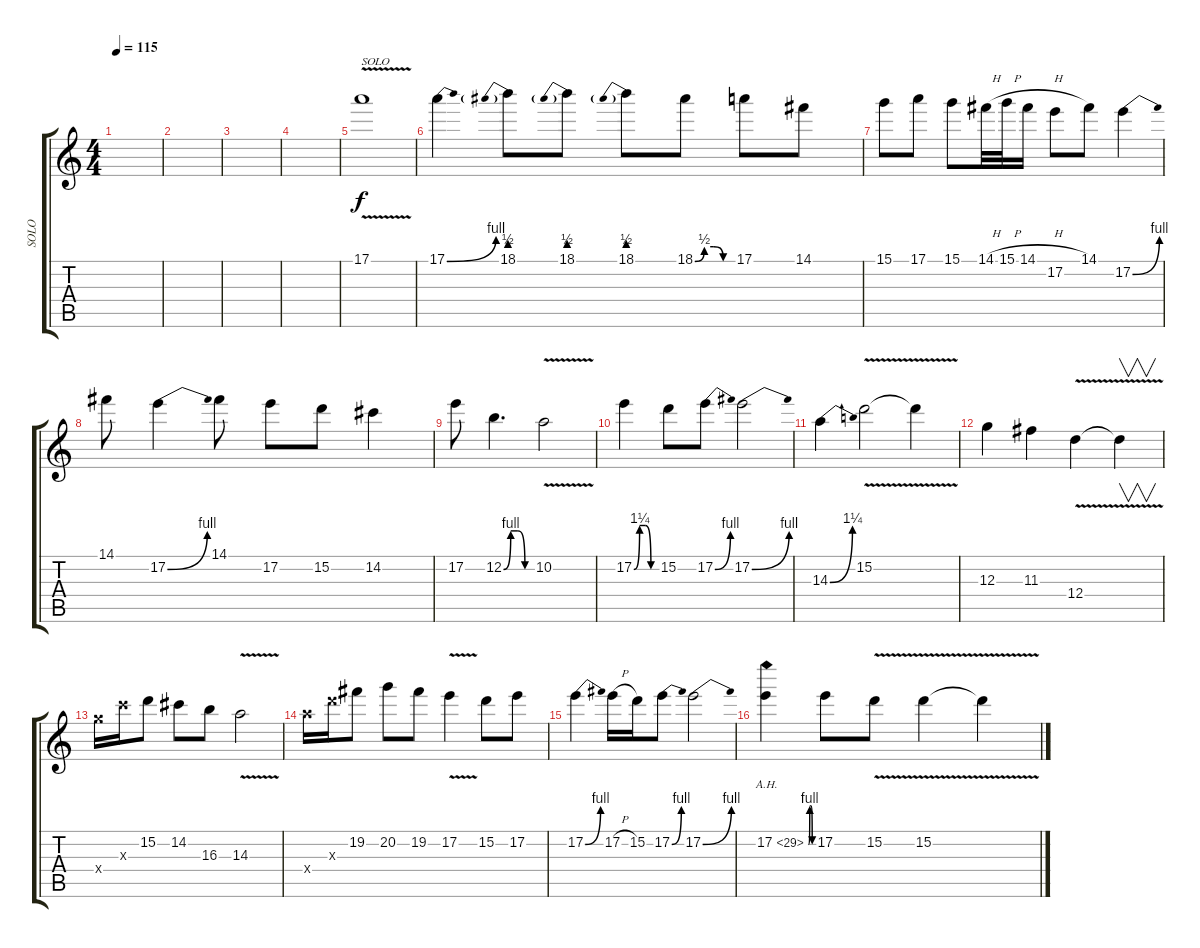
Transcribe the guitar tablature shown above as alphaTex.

\track ("SOLO" "SOLO") {instrument overdrivenguitar}
\staff {score tabs}
\tuning (E4 B3 G3 D3 A2 E2) {hide}
\ts (4 4)
\tempo 115
\clef g2
\ks c
|
|
|
|
17.1{v}.1{txt "SOLO"} |
17.1{be (bend 0 0 60 4)}.4 18.1{be (prebend 0 2 60 2)}.8 18.1{be (prebend 0 2 60 2)}.8 18.1{be (prebend 0 2 60 2)}.8 18.1{be (custom 0 0 15 2 30 2 45 0 60 0)}.8 17.1.8 14.1.8 |
15.1.8 17.1.8 15.1.8 14.1{h}.32 15.1{h}.32 14.1{h}.16 17.2.8 14.1.8 17.2{be (bend 0 0 60 4)}.4 |
14.1.8 17.2{be (bend 0 0 60 4)}.4 14.1.8 17.2.8 15.2.8 14.2.4 |
17.2.8 12.2{be (custom 0 0 15 4 30 4 45 0 60 0)}.4{d} 10.2{v}.2 |
17.2{be (custom 0 0 15 5 30 5 45 0 60 0)}.4 15.2.8 17.2{be (bend 0 0 60 4)}.8 17.2{be (bend 0 0 60 4)}.2 |
14.3{be (bend 0 0 60 5)}.4 15.2{v}.2 15.2{t}.4 |
12.3.4 11.3.4 12.4{v}.4 12.4{t}.4{v} |
17.4{x}.16 17.3{x}.16 15.2.8 14.2.8 16.3.8 14.3{v}.2 |
19.4{x}.16 19.3{x}.16 19.2.8 20.2.8 19.2.8 17.2{v}.4 15.2.8 17.2.8 |
17.2{be (bend 0 0 60 4)}.4 17.2{h}.16 15.2.16 17.2{be (bend 0 0 60 4)}.8 17.2{be (bend 0 0 60 4)}.2 |
17.2{be (custom 0 0 15 4 30 4 45 0 60 0) ah 12}.4 17.2.8 15.2{v}.8 15.2{v}.4 15.2{t}.4
